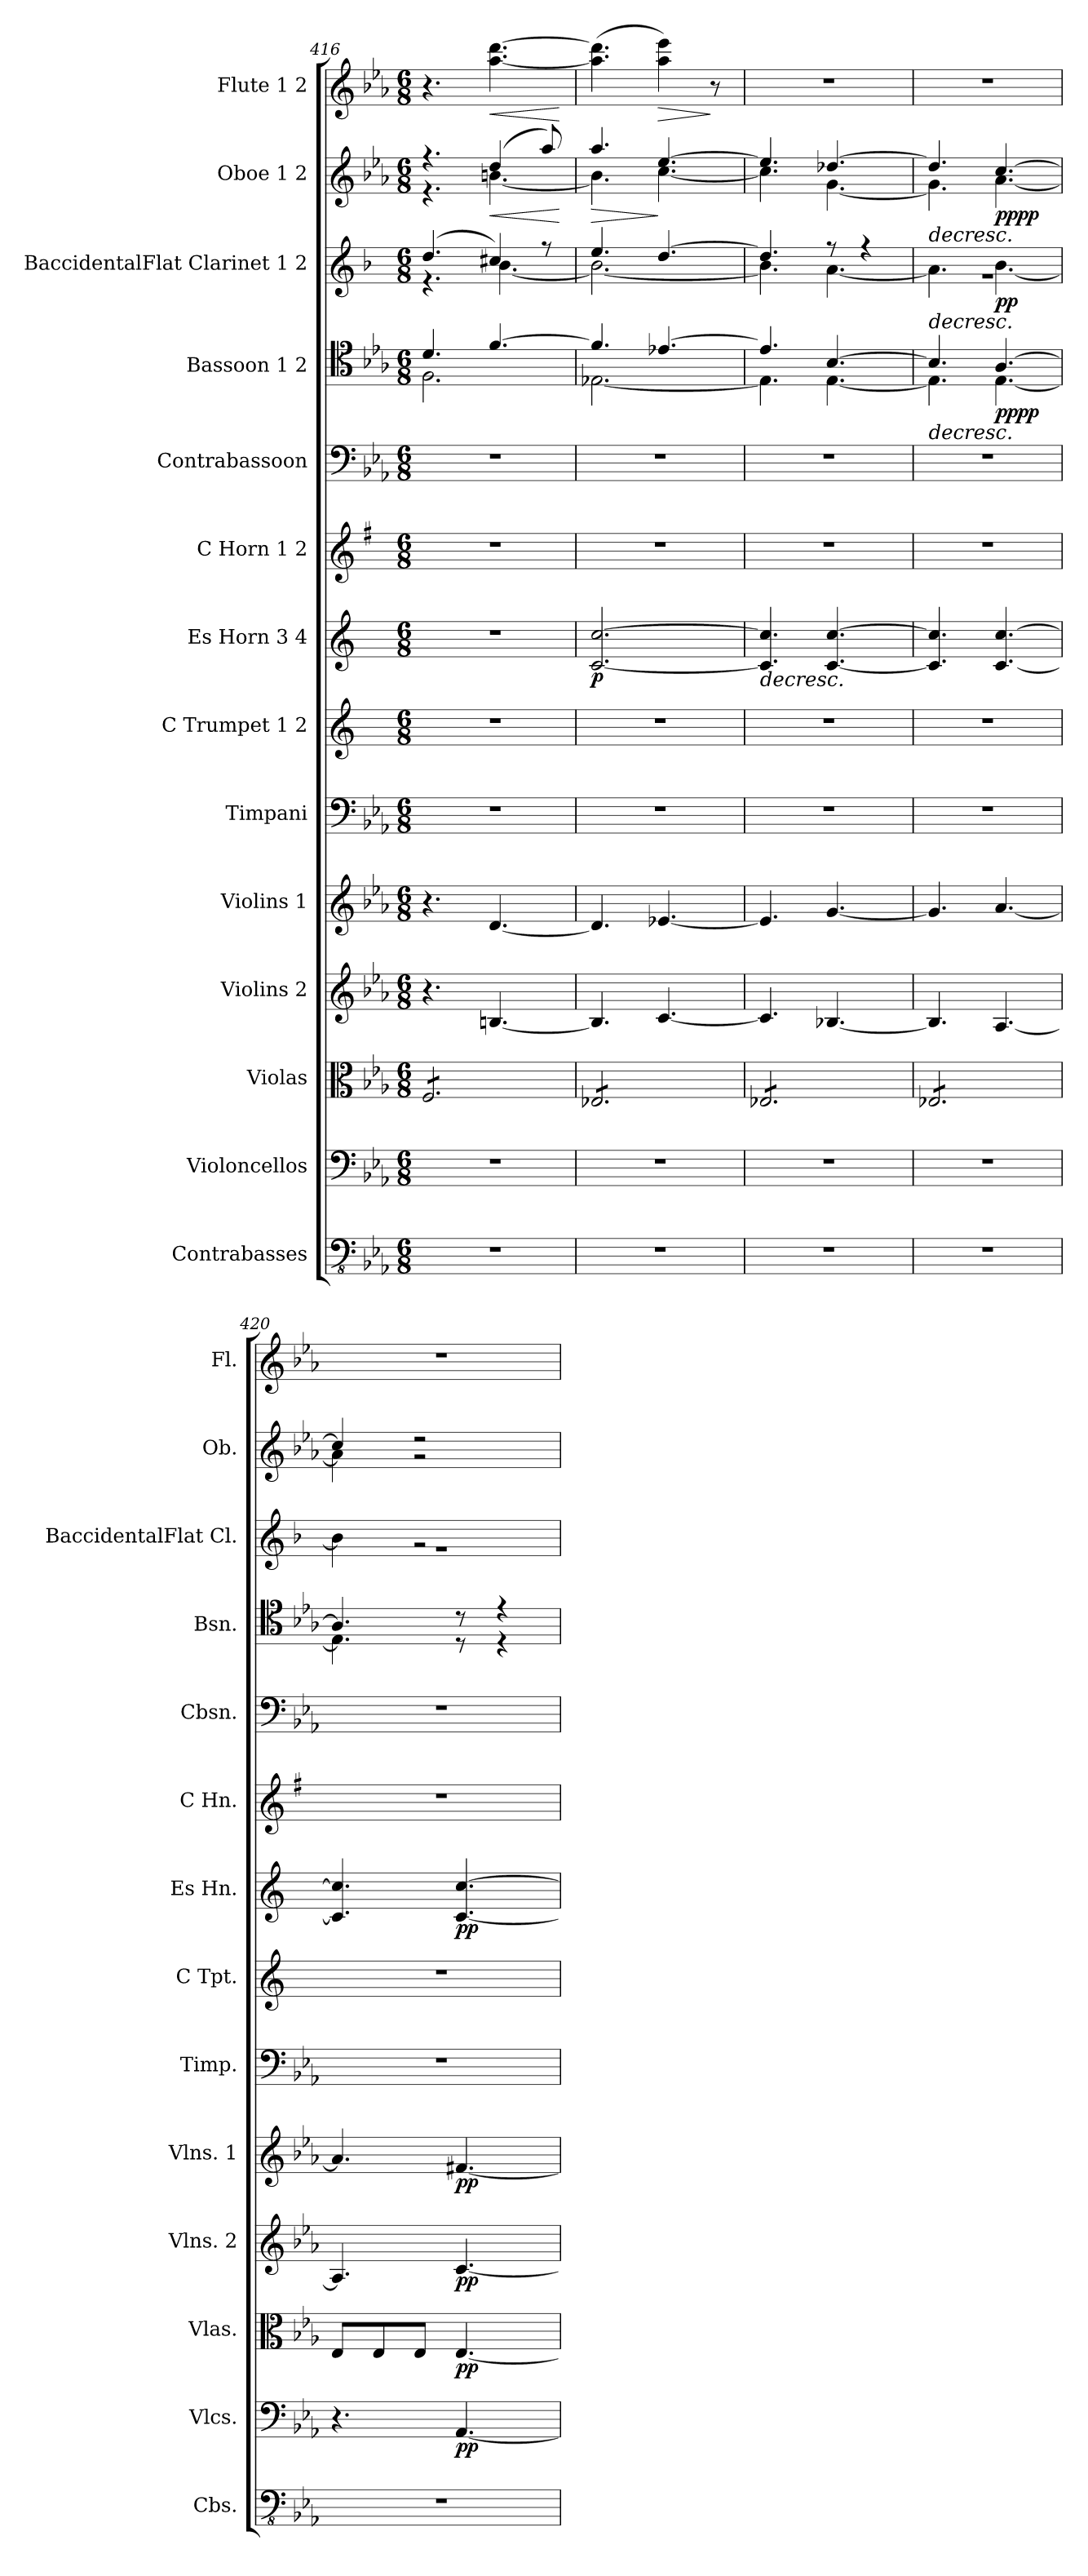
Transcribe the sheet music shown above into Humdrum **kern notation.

**kern	**kern	**dynam	**kern	**dynam	**kern	**dynam	**kern	**dynam	**kern	**kern	**kern	**dynam	**kern	**kern	**kern	**dynam	**kern	**dynam	**kern	**dynam	**kern	**dynam
*part14	*part13	*part13	*part12	*part12	*part11	*part11	*part10	*part10	*part9	*part8	*part7	*part7	*part6	*part5	*part4	*part4	*part3	*part3	*part2	*part2	*part1	*part1
*staff14	*staff13	*staff13	*staff12	*staff12	*staff11	*staff11	*staff10	*staff10	*staff9	*staff8	*staff7	*staff7	*staff6	*staff5	*staff4	*staff4	*staff3	*staff3	*staff2	*staff2	*staff1	*staff1
*I"Contrabasses	*I"Violoncellos	*	*I"Violas	*	*I"Violins 2	*	*I"Violins 1	*	*I"Timpani	*I"C Trumpet 1 2	*I"Es Horn 3 4	*	*I"C Horn 1 2	*I"Contrabassoon	*I"Bassoon 1 2	*	*I"BaccidentalFlat Clarinet 1 2	*	*I"Oboe 1 2	*	*I"Flute  1 2	*
*I'Cbs.	*I'Vlcs.	*	*I'Vlas.	*	*I'Vlns. 2	*	*I'Vlns. 1	*	*I'Timp.	*I'C Tpt.	*I'Es Hn.	*	*I'C Hn.	*I'Cbsn.	*I'Bsn.	*	*I'BaccidentalFlat Cl.	*	*I'Ob.	*	*I'Fl.	*
*clefFv4	*clefF4	*	*clefC3	*	*clefG2	*	*clefG2	*	*clefF4	*clefG2	*clefG2	*	*clefG2	*clefF4	*clefC4	*	*clefG2	*	*clefG2	*	*clefG2	*
*	*	*	*	*	*	*	*	*	*	*	*ITrd5c9	*	*ITrd4c7	*ITrd7c12	*	*	*ITrd1c2	*	*	*	*	*
*k[b-e-a-]	*k[b-e-a-]	*	*k[b-e-a-]	*	*k[b-e-a-]	*	*k[b-e-a-]	*	*k[b-e-a-]	*k[]	*k[b-e-a-]	*	*k[]	*k[b-e-a-]	*k[b-e-a-]	*	*k[b-e-a-]	*	*k[b-e-a-]	*	*k[b-e-a-]	*
*M6/8	*M6/8	*	*M6/8	*	*M6/8	*	*M6/8	*	*M6/8	*M6/8	*M6/8	*	*M6/8	*M6/8	*M6/8	*	*M6/8	*	*M6/8	*	*M6/8	*
=416	=416	=416	=416	=416	=416	=416	=416	=416	=416	=416	=416	=416	=416	=416	=416	=416	=416	=416	=416	=416	=416	=416
*	*	*	*	*	*	*	*	*	*	*	*	*	*	*	*^	*	*^	*	*^	*	*	*
*	*	*	*tremolo	*	*	*	*	*	*	*	*	*	*	*	*	*	*	*	*	*	*	*	*	*	*
2.r	2.r	.	8F/L	.	4.r	.	4.r	.	2.r	2.r	2.r	.	2.r	2.r	4.d/	2.F\	.	(>4.cc/	4.r	.	4.r	4.r	.	4.r	.
.	.	.	8F/	.	.	.	.	.	.	.	.	.	.	.	.	.	.	.	.	.	.	.	.	.	.
.	.	.	8F/	.	.	.	.	.	.	.	.	.	.	.	.	.	.	.	.	.	.	.	.	.	.
!	!	!	!	!	!	!	!	!	!	!	!	!	!	!	!	!	!	!	!	!	!	!	!LO:HP:b	!	!LO:HP:b
.	.	.	8F/	.	[4.Bn/	.	[4.d/	.	.	.	.	.	.	.	[4.f/	.	.	4bn/)	[4.a-\	.	(>4dd/	[4.bn\	<	[4.aa-\ [4.ddd\	<
.	.	.	8F/	.	.	.	.	.	.	.	.	.	.	.	.	.	.	.	.	.	.	.	.	.	.
.	.	.	8F/J	.	.	.	.	.	.	.	.	.	.	.	.	.	.	8r	.	.	8aa-/)	.	.	.	.
*	*	*	*	*	*	*	*	*	*	*	*	*	*	*	*v	*v	*	*	*	*	*v	*v	*	*	*
*	*	*	*	*	*	*	*	*	*	*	*	*	*	*	*	*	*v	*v	*	*	*	*	*
.	.	.	.	.	.	.	.	.	.	.	.	.	.	.	.	.	.	.	.	[	.	[
=417	=417	=417	=417	=417	=417	=417	=417	=417	=417	=417	=417	=417	=417	=417	=417	=417	=417	=417	=417	=417	=417	=417
*	*	*	*	*	*	*	*	*	*	*	*	*	*	*	*^	*	*^	*	*	*	*	*
!	!	!	!	!	!	!	!	!	!	!	!	!LO:DY:b	!	!	!	!	!	!	!	!	!	!LO:HP:b	!	!
*	*	*	*	*	*	*	*	*	*	*	*	*	*	*	*	*	*	*	*	*	*^	*	*	*
2.r	2.r	.	8E-X/L	.	4.B/]	.	4.d/]	.	2.r	2.r	[2.E-/ [2.e-/	p	2.r	2.r	4.f/]	[2.E-X\	.	4.dd/	2.a-\_	.	4.aa-/	4.b\]	>	(>4.aa-\] 4.ddd\]	.
.	.	.	8E-X/	.	.	.	.	.	.	.	.	.	.	.	.	.	.	.	.	.	.	.	.	.	.
.	.	.	8E-X/	.	.	.	.	.	.	.	.	.	.	.	.	.	.	.	.	.	.	.	.	.	.
!	!	!	!	!	!	!	!	!	!	!	!	!	!	!	!	!	!	!	!	!	!	!	!	!	!LO:HP:b
.	.	.	8E-X/	.	[4.c/	.	[4.e-X/	.	.	.	.	.	.	.	[4.e-X/	.	.	[4.cc/	.	.	[4.ee-/	[4.cc\	]	4aa-\ 4eee-\)	>
.	.	.	8E-X/	.	.	.	.	.	.	.	.	.	.	.	.	.	.	.	.	.	.	.	.	.	.
.	.	.	8E-X/J	.	.	.	.	.	.	.	.	.	.	.	.	.	.	.	.	.	.	.	.	8r	]
=418	=418	=418	=418	=418	=418	=418	=418	=418	=418	=418	=418	=418	=418	=418	=418	=418	=418	=418	=418	=418	=418	=418	=418	=418	=418
!	!	!	!	!	!	!	!	!	!	!	!	!LO:HP:b	!	!	!	!	!	!	!	!	!	!	!	!	!
2.r	2.r	.	8E-X/L	.	4.c/]	.	4.e-/]	.	2.r	2.r	4.E-/] 4.e-/]	>	2.r	2.r	4.e-/]	4.E-\]	.	4.cc/]	4.a-\]	.	4.ee-/]	4.cc\]	.	2.r	.
.	.	.	8E-X/	.	.	.	.	.	.	.	.	.	.	.	.	.	.	.	.	.	.	.	.	.	.
.	.	.	8E-X/	.	.	.	.	.	.	.	.	.	.	.	.	.	.	.	.	.	.	.	.	.	.
.	.	.	8E-X/	.	[4.B-X/	.	[4.g/	.	.	.	[4.E-/ [4.e-/	.	.	.	[4.B-/	[4.E-\	.	8r	[4.g\	.	[4.dd-X/	[4.g\	.	.	.
.	.	.	8E-X/	.	.	.	.	.	.	.	.	.	.	.	.	.	.	4r	.	.	.	.	.	.	.
.	.	.	8E-X/J	.	.	.	.	.	.	.	.	.	.	.	.	.	.	.	.	.	.	.	.	.	.
=419	=419	=419	=419	=419	=419	=419	=419	=419	=419	=419	=419	=419	=419	=419	=419	=419	=419	=419	=419	=419	=419	=419	=419	=419	=419
!	!	!	!	!	!	!	!	!	!	!	!	!	!	!	!	!	!LO:HP:b	!	!	!LO:HP:b	!	!	!LO:HP:b	!	!
2.r	2.r	.	8E-X/L	.	4.B-/]	.	4.g/]	.	2.r	2.r	4.E-/] 4.e-/]	.	2.r	2.r	4.B-/]	4.E-\]	>	2.rg	4.g\]	>	4.dd-/]	4.g\]	>	2.r	.
.	.	.	8E-X/	.	.	.	.	.	.	.	.	.	.	.	.	.	.	.	.	.	.	.	.	.	.
.	.	.	8E-X/	.	.	.	.	.	.	.	.	.	.	.	.	.	.	.	.	.	.	.	.	.	.
!	!	!	!	!	!	!	!	!	!	!	!	!	!	!	!	!	!LO:DY:b	!	!	!	!	!	!	!	!
!	!	!	!	!	!	!	!	!	!	!	!	!	!	!	!	!	!LO:DY:n=1:b	!	!	!LO:DY:b	!	!	!LO:DY:b	!	!
!	!	!	!	!	!	!	!	!	!	!	!	!	!	!	!	!	!	!	!	!	!	!	!LO:DY:n=1:b	!	!
.	.	.	8E-X/	.	[4.A-/	.	[4.a-/	.	.	.	[4.E-/ [4.e-/	.	.	.	[4.A-/	[4.E-\	pp pp	.	[4.a-\	pp	[4.cc/	[4.a-\	pp pp	.	.
.	.	.	8E-X/	.	.	.	.	.	.	.	.	.	.	.	.	.	.	.	.	.	.	.	.	.	.
.	.	.	8E-X/J	.	.	.	.	.	.	.	.	.	.	.	.	.	.	.	.	.	.	.	.	.	.
*	*	*	*Xtremolo	*	*	*	*	*	*	*	*	*	*	*	*	*	*	*	*	*	*	*	*	*	*
*	*	*	*	*	*	*	*	*	*	*	*	*	*	*	*v	*v	*	*	*	*	*v	*v	*	*	*
*	*	*	*	*	*	*	*	*	*	*	*	*	*	*	*	*	*v	*v	*	*	*	*	*
.	.	.	.	.	.	.	.	.	.	.	.	.	.	.	.	]	.	]	.	]	.	.
=420	=420	=420	=420	=420	=420	=420	=420	=420	=420	=420	=420	=420	=420	=420	=420	=420	=420	=420	=420	=420	=420	=420
*	*	*	*	*	*	*	*	*	*	*	*	*	*	*	*^	*	*^	*	*^	*	*	*
2.r	4.r	.	8E-/L	.	4.A-/]	.	4.a-/]	.	2.r	2.r	4.E-/] 4.e-/]	.	2.r	2.r	4.A-/]	4.E-\]	.	2.rg	4a-\]	.	4cc/]	4a-\]	.	2.r	.
.	.	.	8E-/	.	.	.	.	.	.	.	.	.	.	.	.	.	.	.	.	.	.	.	.	.	.
.	.	.	8E-/J	.	.	.	.	.	.	.	.	.	.	.	.	.	.	.	2r	.	2r	2r	.	.	.
!	!	!LO:DY:b	!	!LO:DY:b	!	!LO:DY:b	!	!LO:DY:b	!	!	!	!LO:DY:b	!	!	!	!	!	!	!	!	!	!	!	!	!
.	[4.AA-/	pp	[4.E-/	pp	[4.c/	pp	[4.f#X/	pp	.	.	[4.E-/ [4.e-/	pp	.	.	8r	8r	.	.	.	.	.	.	.	.	.
.	.	.	.	.	.	.	.	.	.	.	.	.	.	.	4r	4r	.	.	.	.	.	.	.	.	.
*	*	*	*	*	*	*	*	*	*	*	*	*	*	*	*v	*v	*	*	*	*	*v	*v	*	*	*
*	*	*	*	*	*	*	*	*	*	*	*	*	*	*	*	*	*v	*v	*	*	*	*	*
.	.	.	.	.	.	.	.	.	.	.	.	]	.	.	.	.	.	.	.	.	.	.
=	=	=	=	=	=	=	=	=	=	=	=	=	=	=	=	=	=	=	=	=	=	=
*-	*-	*-	*-	*-	*-	*-	*-	*-	*-	*-	*-	*-	*-	*-	*-	*-	*-	*-	*-	*-	*-	*-
